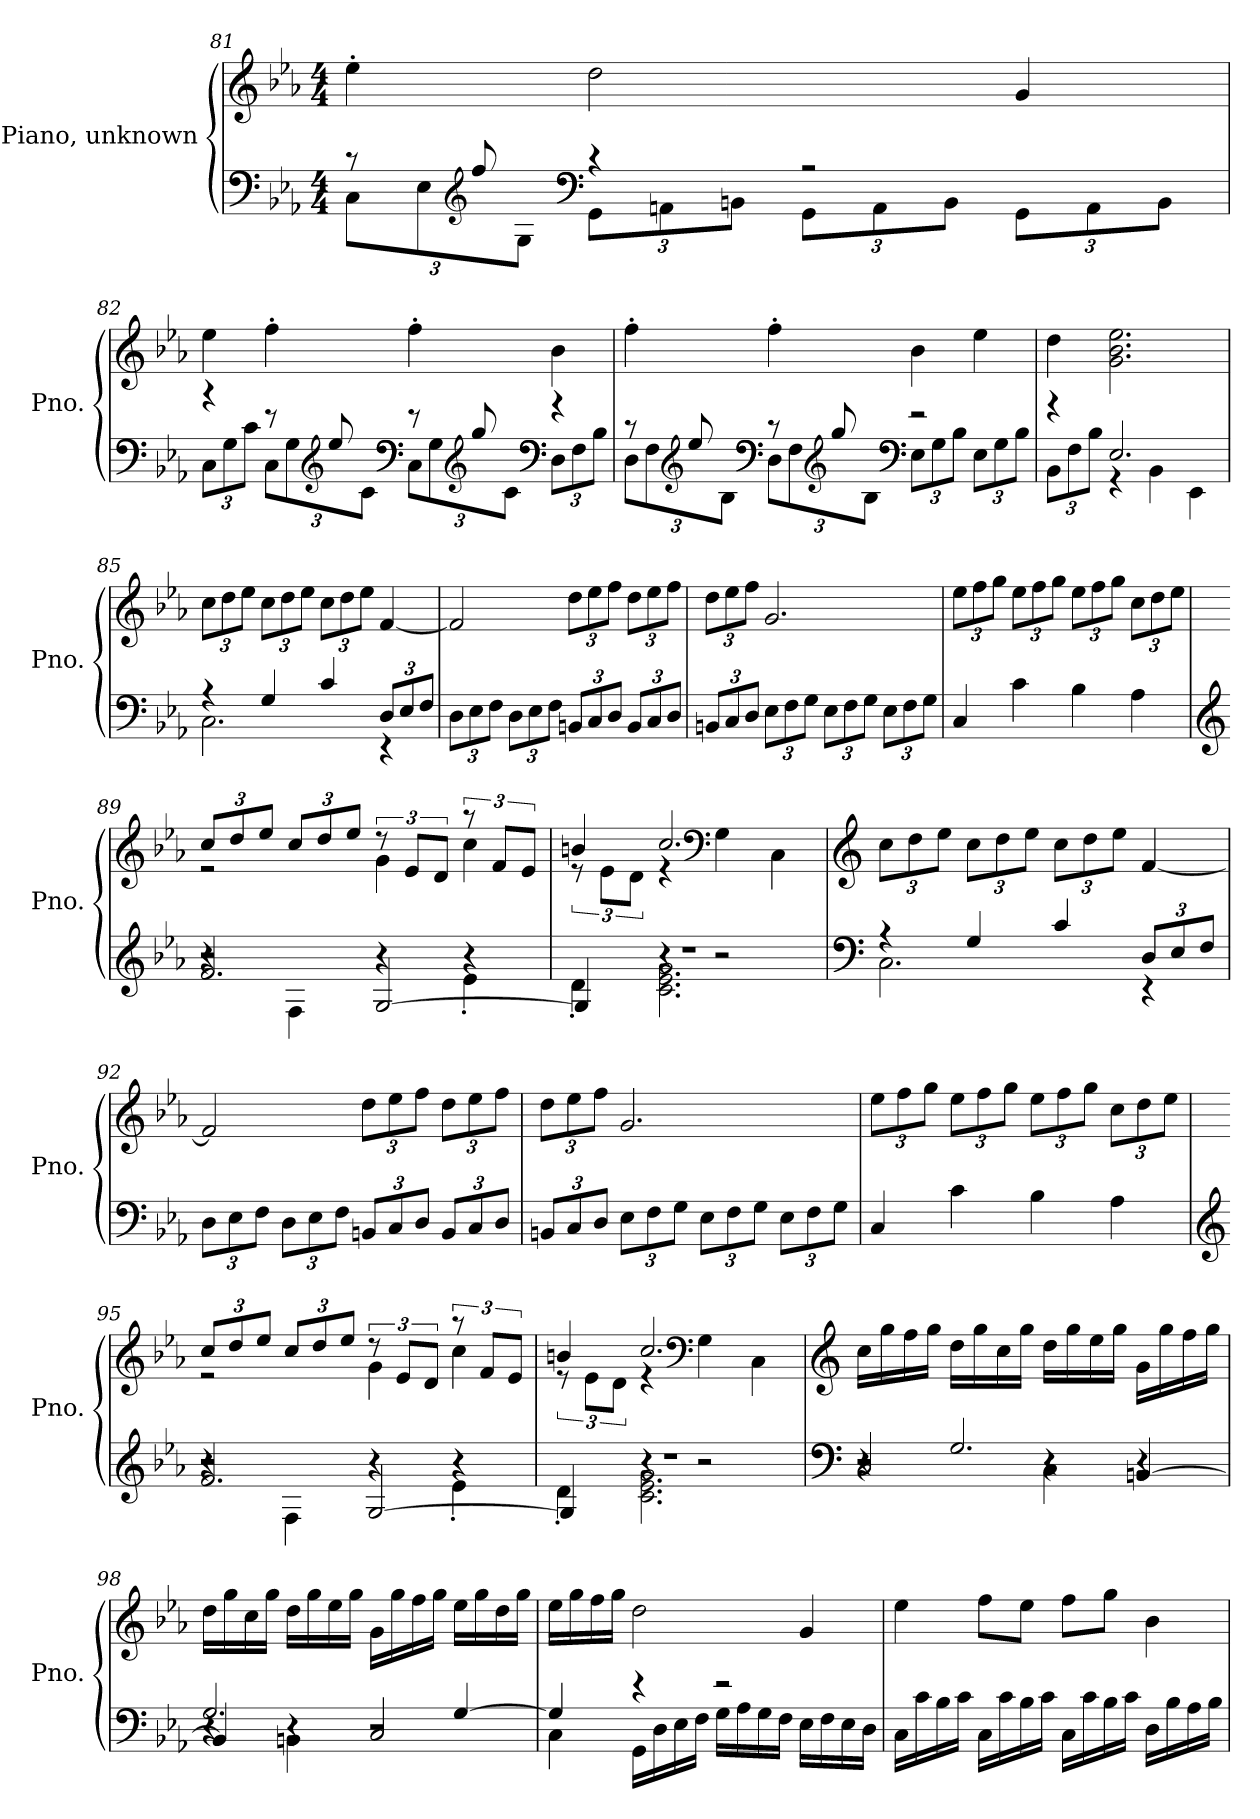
**kern	**kern
*part1	*part1
*staff2	*staff1
*I"Piano, unknown	*
*I'Pno.	*
*clefF4	*clefG2
*k[b-e-a-]	*k[b-e-a-]
*M4/4	*M4/4
=81	=81
*^	*
*	*Xbrackettup	*
8r	12C\L	4ee-'\
.	12E-\	.
*clefG2	*	*
8ff/	.	.
.	12G\J	.
*clefF4	*	*
4r	12GG\L	2dd\
.	12AAn\	.
.	12BBn\J	.
2r	12GG\L	.
.	12AA\	.
.	12BB\J	.
.	12GG\L	4g/
.	12AA\	.
.	12BB\J	.
!!LO:LB:g=z
=82	=82	=82
4r	12C\L	4ee-\
.	12G\	.
.	12c\J	.
8r	12C\L	4ff'\
.	12G\	.
*clefG2	*	*
8ee-/	.	.
.	12c\J	.
*clefF4	*	*
8r	12C\L	4ff'\
.	12G\	.
*clefG2	*	*
8gg/	.	.
.	12c\J	.
*clefF4	*	*
4r	12D\L	4b-\
.	12F\	.
.	12B-\J	.
=83	=83	=83
8r	12D\L	4ff'\
.	12F\	.
*clefG2	*	*
8ee-/	.	.
.	12B-\J	.
*clefF4	*	*
8r	12D\L	4ff'\
.	12F\	.
*clefG2	*	*
8gg/	.	.
.	12B-\J	.
*clefF4	*	*
2r	12E-\L	4b-\
.	12G\	.
.	12B-\J	.
.	12E-\L	4ee-\
.	12G\	.
.	12B-\J	.
!!LO:LB:g=z
=84	=84	=84
4r	12BB-\L	4dd\
.	12F\	.
.	12B-\J	.
2.E-/	4r	2.g\ 2.b-\ 2.ee-\
.	4BB-\	.
.	4EE-\	.
=85	=85	=85
*	*	*Xbrackettup
4r	2.C\	12cc\L
.	.	12dd\
.	.	12ee-\J
4G/	.	12cc\L
.	.	12dd\
.	.	12ee-\J
4c/	.	12cc\L
.	.	12dd\
.	.	12ee-\J
12D/L	4r	[4f/
12E-/	.	.
12F/J	.	.
*v	*v	*
=86	=86
12D\L	2f/]
12E-\	.
12F\J	.
12D\L	.
12E-\	.
12F\J	.
12BBn/L	12dd\L
12C/	12ee-\
12D/J	12ff\J
12BB/L	12dd\L
12C/	12ee-\
12D/J	12ff\J
=87	=87
12BBn/L	12dd\L
12C/	12ee-\
12D/J	12ff\J
12E-\L	2.g/
12F\	.
12G\J	.
12E-\L	.
12F\	.
12G\J	.
12E-\L	.
12F\	.
12G\J	.
!!LO:LB:g=z
=88	=88
4C/	12ee-\L
.	12ff\
.	12gg\J
4c\	12ee-\L
.	12ff\
.	12gg\J
4B-\	12ee-\L
.	12ff\
.	12gg\J
4A-\	12cc\L
.	12dd\
.	12ee-\J
=89	=89
*clefG2	*
*^	*^
*	*^	*	*
2.f/	4r	2r	12cc/L	2r
.	.	.	12dd/	.
.	.	.	12ee-/J	.
.	4F\	.	12cc/L	.
.	.	.	12dd/	.
.	.	.	12ee-/J	.
*	*	*	*brackettup	*
.	4r	[2G/	12r	4g\
.	.	.	12e-/L	.
.	.	.	12d/J	.
4r	4e-'\	.	12r	4cc\
.	.	.	12f/L	.
.	.	.	12e-/J	.
=90	=90	=90	=90	=90
1r	4d'\	4G/]	4bn/	12r
.	.	.	.	12e-\L
.	.	.	.	12d\J
.	2.c\ 2.e-\ 2.g\	4r	2.cc/	4r
*	*	*	*clefF4	*
.	.	2r	.	4G\
.	.	.	.	4C\
*v	*v	*v	*	*
*	*v	*v
!!LO:PB:g=z
=91	=91
*clefF4	*clefG2
*^	*
*	*	*Xbrackettup
4r	2.C\	12cc\L
.	.	12dd\
.	.	12ee-\J
4G/	.	12cc\L
.	.	12dd\
.	.	12ee-\J
4c/	.	12cc\L
.	.	12dd\
.	.	12ee-\J
12D/L	4r	[4f/
12E-/	.	.
12F/J	.	.
*v	*v	*
=92	=92
12D\L	2f/]
12E-\	.
12F\J	.
12D\L	.
12E-\	.
12F\J	.
12BBn/L	12dd\L
12C/	12ee-\
12D/J	12ff\J
12BB/L	12dd\L
12C/	12ee-\
12D/J	12ff\J
=93	=93
12BBn/L	12dd\L
12C/	12ee-\
12D/J	12ff\J
12E-\L	2.g/
12F\	.
12G\J	.
12E-\L	.
12F\	.
12G\J	.
12E-\L	.
12F\	.
12G\J	.
!!LO:LB:g=z
=94	=94
4C/	12ee-\L
.	12ff\
.	12gg\J
4c\	12ee-\L
.	12ff\
.	12gg\J
4B-\	12ee-\L
.	12ff\
.	12gg\J
4A-\	12cc\L
.	12dd\
.	12ee-\J
=95	=95
*clefG2	*
*^	*^
*	*^	*	*
2.f/	4r	2r	12cc/L	2r
.	.	.	12dd/	.
.	.	.	12ee-/J	.
.	4F\	.	12cc/L	.
.	.	.	12dd/	.
.	.	.	12ee-/J	.
*	*	*	*brackettup	*
.	4r	[2G/	12r	4g\
.	.	.	12e-/L	.
.	.	.	12d/J	.
4r	4e-'\	.	12r	4cc\
.	.	.	12f/L	.
.	.	.	12e-/J	.
=96	=96	=96	=96	=96
1r	4d'\	4G/]	4bn/	12r
.	.	.	.	12e-\L
.	.	.	.	12d\J
.	2.c\ 2.e-\ 2.g\	4r	2.cc/	4r
*	*	*	*clefF4	*
.	.	2r	.	4G\
.	.	.	.	4C\
*	*	*	*v	*v
!!LO:LB:g=z
=97	=97	=97	=97
*clefF4	*	*	*clefG2
4r	2r	2C/	16cc\LL
.	.	.	16gg\
.	.	.	16ff\
.	.	.	16gg\JJ
2.G/	.	.	16dd\LL
.	.	.	16gg\
.	.	.	16cc\
.	.	.	16gg\JJ
.	4C\	4r	16dd\LL
.	.	.	16gg\
.	.	.	16ee-\
.	.	.	16gg\JJ
.	4r	[4BBn/	16g\LL
.	.	.	16gg\
.	.	.	16ff\
.	.	.	16gg\JJ
=98	=98	=98	=98
2.G/	4r	4BB/]	16dd\LL
.	.	.	16gg\
.	.	.	16cc\
.	.	.	16gg\JJ
.	4BBn\	4r	16dd\LL
.	.	.	16gg\
.	.	.	16ee-\
.	.	.	16gg\JJ
.	2r	2C/	16g\LL
.	.	.	16gg\
.	.	.	16ff\
.	.	.	16gg\JJ
[4G/	.	.	16ee-\LL
.	.	.	16gg\
.	.	.	16dd\
.	.	.	16gg\JJ
*	*v	*v	*
!!LO:LB:g=z
=99	=99	=99
4G/]	4C\	16ee-\LL
.	.	16gg\
.	.	16ff\
.	.	16gg\JJ
4r	16GG\LL	2dd\
.	16D\	.
.	16E-\	.
.	16F\JJ	.
2r	16G\LL	.
.	16A-\	.
.	16G\	.
.	16F\JJ	.
.	16E-\LL	4g/
.	16F\	.
.	16E-\	.
.	16D\JJ	.
*v	*v	*
=100	=100
16C\LL	4ee-\
16c\	.
16B-\	.
16c\JJ	.
16C\LL	8ff\L
16c\	.
16B-\	8ee-\J
16c\JJ	.
16C\LL	8ff\L
16c\	.
16B-\	8gg\J
16c\JJ	.
16D\LL	4b-\
16B-\	.
16A-\	.
16B-\JJ	.
=	=
*-	*-
